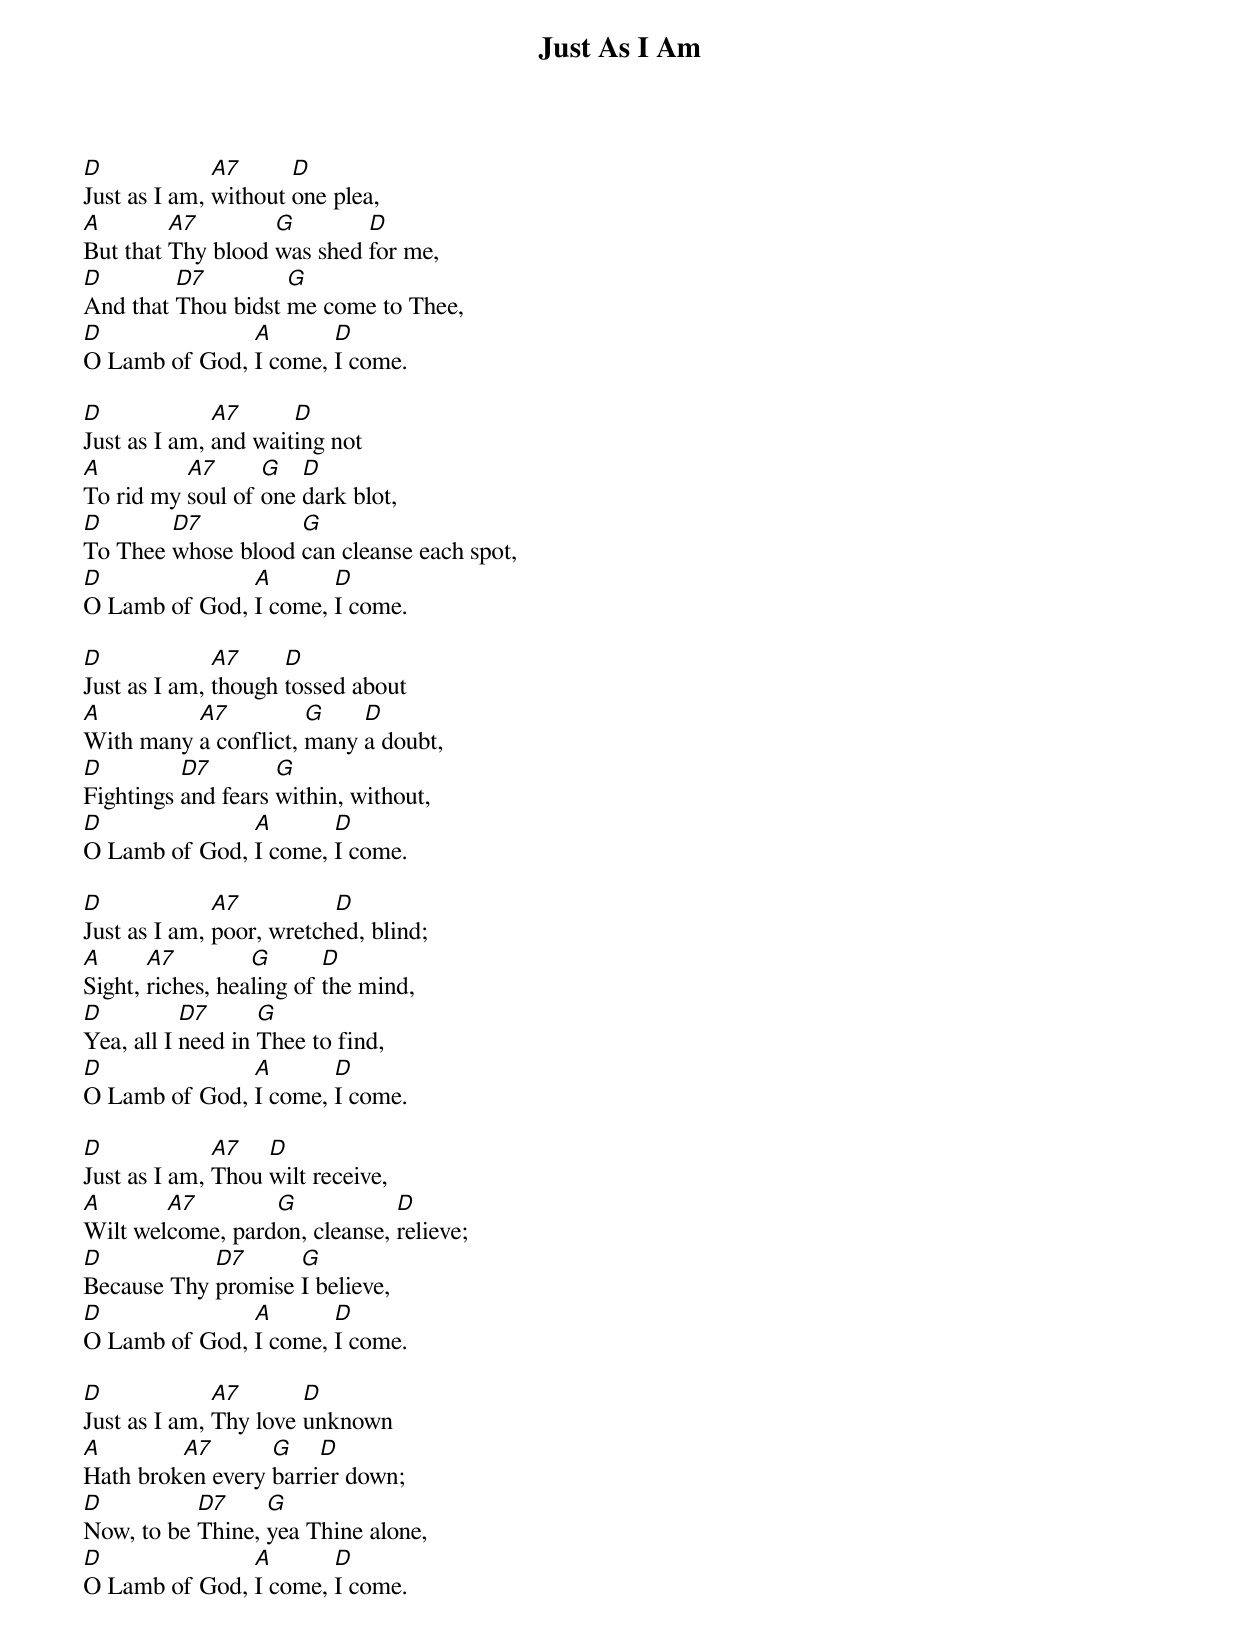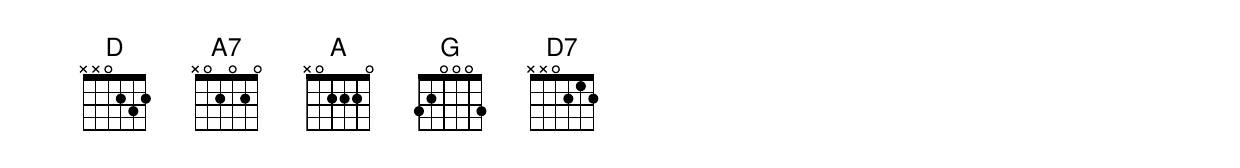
{Title: Just As I Am}
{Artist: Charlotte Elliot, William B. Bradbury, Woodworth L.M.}

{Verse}
[D]Just as I am, [A7]without [D]one plea,
[A]But that [A7]Thy blood [G]was shed [D]for me,
[D]And that [D7]Thou bidst [G]me come to Thee,
[D]O Lamb of God, [A]I come, [D]I come.

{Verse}
[D]Just as I am, [A7]and wait[D]ing not
[A]To rid my [A7]soul of [G]one [D]dark blot,
[D]To Thee [D7]whose blood [G]can cleanse each spot,
[D]O Lamb of God, [A]I come, [D]I come.

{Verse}
[D]Just as I am, [A7]though [D]tossed about
[A]With many [A7]a conflict, [G]many [D]a doubt,
[D]Fightings [D7]and fears [G]within, without,
[D]O Lamb of God, [A]I come, [D]I come.

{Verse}
[D]Just as I am, [A7]poor, wretch[D]ed, blind;
[A]Sight, [A7]riches, hea[G]ling of [D]the mind,
[D]Yea, all I [D7]need in [G]Thee to find,
[D]O Lamb of God, [A]I come, [D]I come.

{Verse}
[D]Just as I am, [A7]Thou [D]wilt receive,
[A]Wilt wel[A7]come, pard[G]on, cleanse, [D]relieve;
[D]Because Thy [D7]promise [G]I believe,
[D]O Lamb of God, [A]I come, [D]I come.

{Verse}
[D]Just as I am, [A7]Thy love [D]unknown
[A]Hath brok[A7]en every [G]barri[D]er down;
[D]Now, to be [D7]Thine, [G]yea Thine alone,
[D]O Lamb of God, [A]I come, [D]I come.
